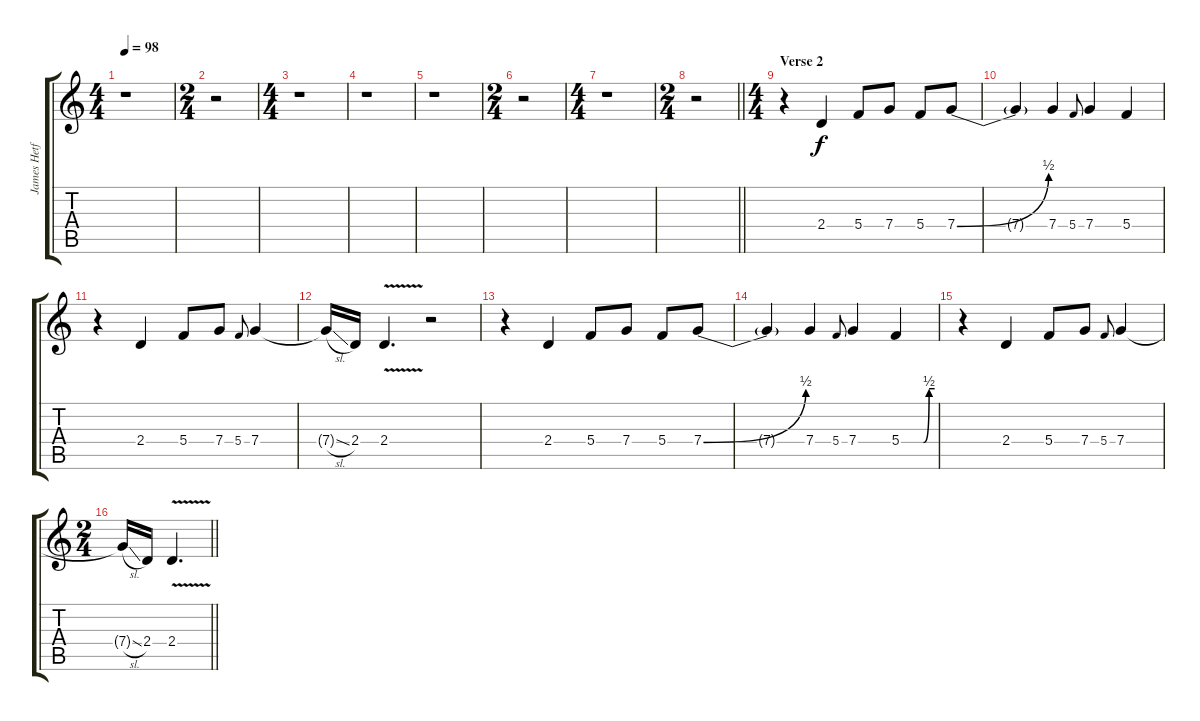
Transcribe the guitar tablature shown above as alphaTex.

\track ("James Hetfield (Supp. Vox)" "James Hetf") {instrument overdrivenguitar}
\staff {score tabs}
\tuning (D4 A3 F3 C3 G2 D2) {hide}
\ts (4 4)
\tempo 98
\clef g2
\ks c
r.1{dy f} |
\ts (2 4)
r.2 |
\ts (4 4)
r.1 |
r.1 |
r.1 |
\ts (2 4)
r.2 |
\ts (4 4)
r.1 |
\ts (2 4)
\barLineRight lightlight
r.2 |
\ts (4 4)
\section ("" "Verse 2")
r.4{volume 14} 2.4.4 5.4.8 7.4.8 5.4.8 7.4{be (bend 0 0 60 2)}.8 |
7.4{t}.4 7.4.4 5.4.8{gr onbeat} 7.4.4 5.4.4 |
r.4 2.4.4 5.4.8 7.4.8 5.4.8{gr onbeat} 7.4.4 |
7.4{sl t}.16 2.4.16 2.4{v}.4{d} r.2 |
r.4 2.4.4 5.4.8 7.4.8 5.4.8 7.4{be (bend 0 0 60 2)}.8 |
7.4{t}.4 7.4.4 5.4.8{gr onbeat} 7.4.4 5.4{be (custom 0 0 40 0 50 2 60 2)}.4 |
r.4 2.4.4 5.4.8 7.4.8 5.4.8{gr onbeat} 7.4.4 |
\ts (2 4)
\barLineRight lightlight
7.4{sl t}.16 2.4.16 2.4{v}.4{d}
